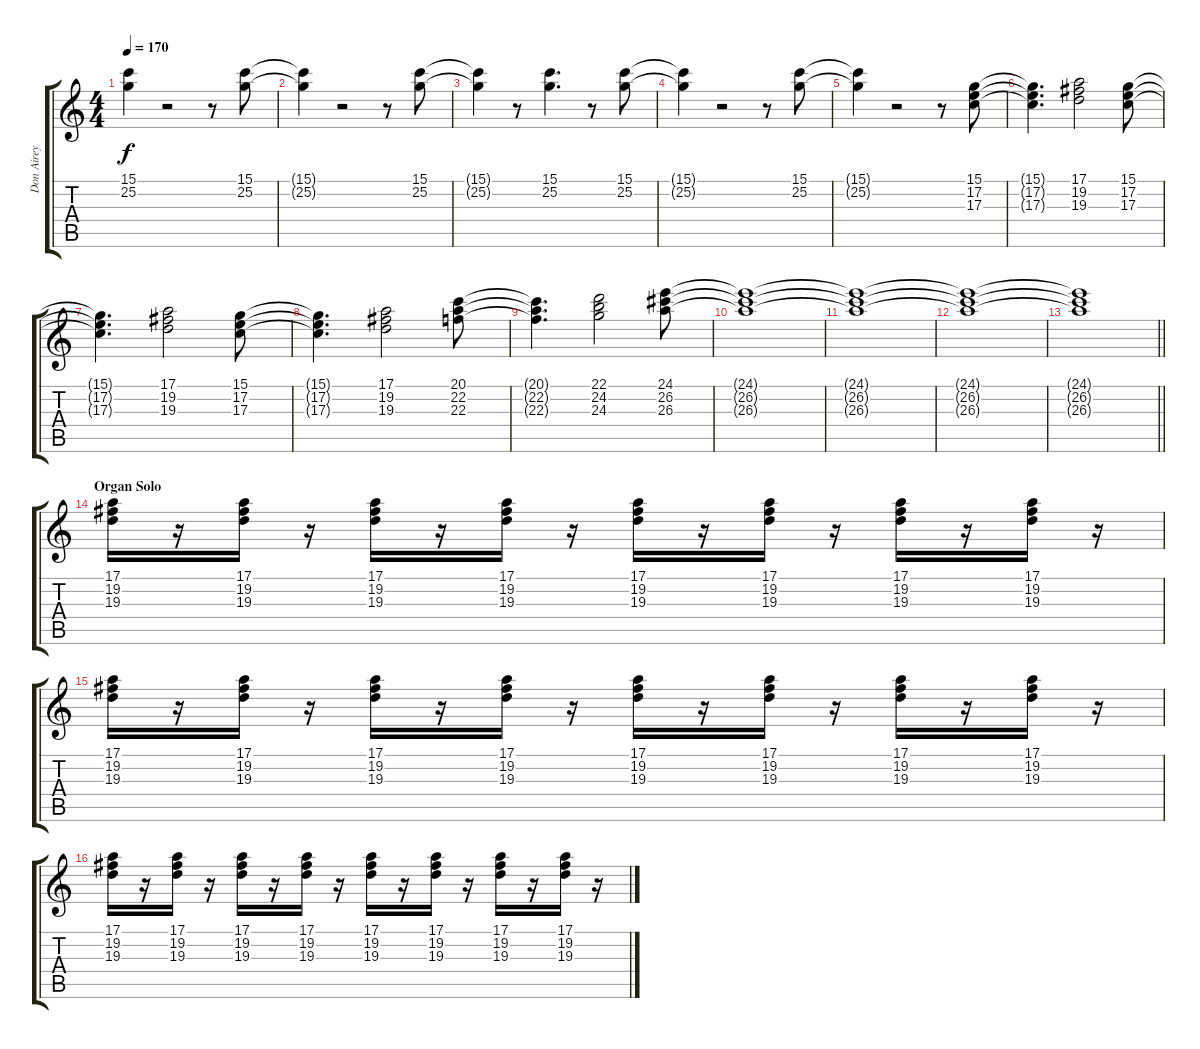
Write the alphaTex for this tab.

\track ("Don Airey - Right Hand" "Don Airey ") {instrument drawbarorgan}
\staff {score tabs}
\tuning (E4 B3 G3 D3 A2 E2) {hide}
\ts (4 4)
\tempo 170
\clef g2
\ks c
(15.1{t} 25.2{t}).4{dy f} r.2 r.8 (15.1 25.2).8 |
(15.1{t} 25.2{t}).4 r.2 r.8 (15.1 25.2).8 |
(15.1{t} 25.2{t}).4 r.8 (15.1 25.2).4{d} r.8 (15.1 25.2).8 |
(15.1{t} 25.2{t}).4 r.2 r.8 (15.1 25.2).8 |
(15.1{t} 25.2{t}).4 r.2 r.8 (15.1 17.2 17.3).8 |
(15.1{t} 17.2{t} 17.3{t}).4{d} (17.1 19.2 19.3).2 (15.1 17.2 17.3).8 |
(15.1{t} 17.2{t} 17.3{t}).4{d} (17.1 19.2 19.3).2 (15.1 17.2 17.3).8 |
(15.1{t} 17.2{t} 17.3{t}).4{d} (17.1 19.2 19.3).2 (20.1 22.2 22.3).8 |
(20.1{t} 22.2{t} 22.3{t}).4{d} (22.1 24.2 24.3).2 (24.1 26.2 26.3).8 |
(24.1{t} 26.2{t} 26.3{t}).1 |
(24.1{t} 26.2{t} 26.3{t}).1 |
(24.1{t} 26.2{t} 26.3{t}).1 |
\barLineRight lightlight
(24.1{t} 26.2{t} 26.3{t}).1 |
\section ("" "Organ Solo")
(17.1 19.2 19.3).16 r.16 (17.1 19.2 19.3).16 r.16 (17.1 19.2 19.3).16 r.16 (17.1 19.2 19.3).16 r.16 (17.1 19.2 19.3).16 r.16 (17.1 19.2 19.3).16 r.16 (17.1 19.2 19.3).16 r.16 (17.1 19.2 19.3).16 r.16 |
(17.1 19.2 19.3).16 r.16 (17.1 19.2 19.3).16 r.16 (17.1 19.2 19.3).16 r.16 (17.1 19.2 19.3).16 r.16 (17.1 19.2 19.3).16 r.16 (17.1 19.2 19.3).16 r.16 (17.1 19.2 19.3).16 r.16 (17.1 19.2 19.3).16 r.16 |
(17.1 19.2 19.3).16 r.16 (17.1 19.2 19.3).16 r.16 (17.1 19.2 19.3).16 r.16 (17.1 19.2 19.3).16 r.16 (17.1 19.2 19.3).16 r.16 (17.1 19.2 19.3).16 r.16 (17.1 19.2 19.3).16 r.16 (17.1 19.2 19.3).16 r.16
